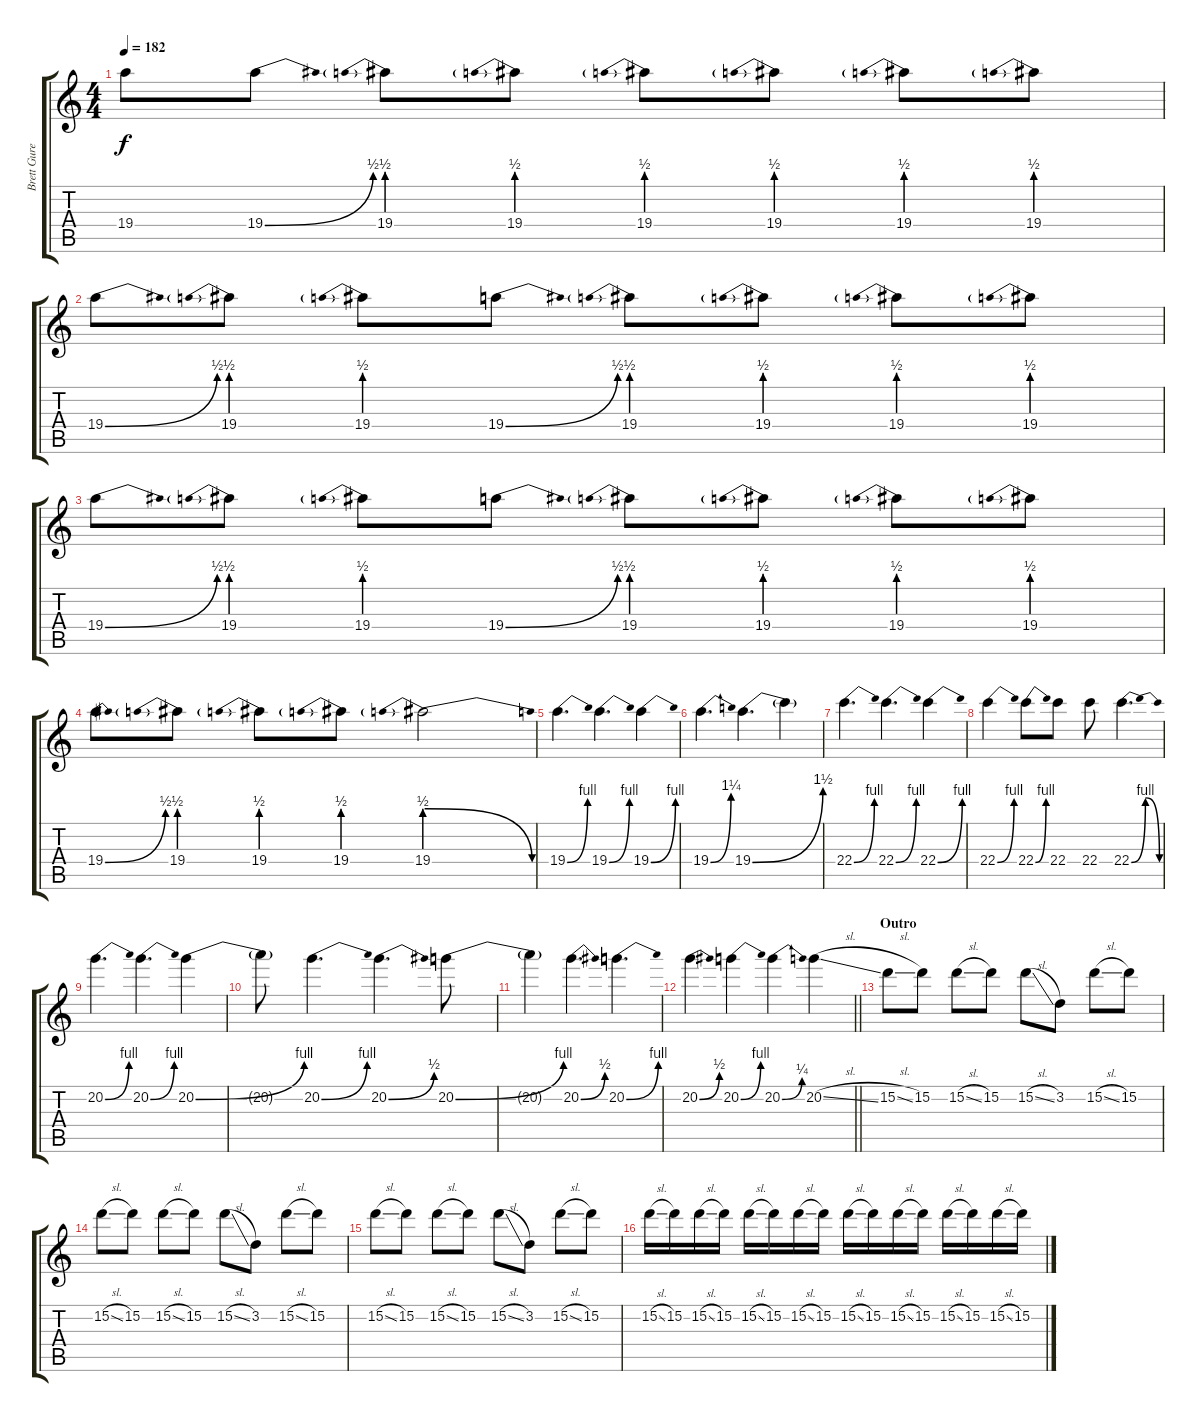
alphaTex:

\track ("Brett Gurewitz" "Brett Gure") {instrument overdrivenguitar}
\staff {score tabs}
\tuning (E4 B3 G3 D3 A2 E2) {hide}
\ts (4 4)
\tempo 182
\clef g2
\ks c
19.4.8{dy f} 19.4{be (bend 0 0 60 2)}.8 19.4{be (prebend 0 2 60 2)}.8 19.4{be (prebend 0 2 60 2)}.8 19.4{be (prebend 0 2 60 2)}.8 19.4{be (prebend 0 2 60 2)}.8 19.4{be (prebend 0 2 60 2)}.8 19.4{be (prebend 0 2 60 2)}.8 |
19.4{be (bend 0 0 60 2)}.8 19.4{be (prebend 0 2 60 2)}.8 19.4{be (prebend 0 2 60 2)}.8 19.4{be (bend 0 0 60 2)}.8 19.4{be (prebend 0 2 60 2)}.8 19.4{be (prebend 0 2 60 2)}.8 19.4{be (prebend 0 2 60 2)}.8 19.4{be (prebend 0 2 60 2)}.8 |
19.4{be (bend 0 0 60 2)}.8 19.4{be (prebend 0 2 60 2)}.8 19.4{be (prebend 0 2 60 2)}.8 19.4{be (bend 0 0 60 2)}.8 19.4{be (prebend 0 2 60 2)}.8 19.4{be (prebend 0 2 60 2)}.8 19.4{be (prebend 0 2 60 2)}.8 19.4{be (prebend 0 2 60 2)}.8 |
19.4{be (bend 0 0 60 2)}.8 19.4{be (prebend 0 2 60 2)}.8 19.4{be (prebend 0 2 60 2)}.8 19.4{be (prebend 0 2 60 2)}.8 19.4{be (prebendrelease 0 2 60 0)}.2 |
19.4{be (bend 0 0 60 4)}.4{d} 19.4{be (bend 0 0 60 4)}.4{d} 19.4{be (bend 0 0 60 4)}.4 |
19.4{be (bend 0 0 60 5)}.4{d} 19.4{be (bend 0 0 60 6)}.4{d} 19.4{t}.4 |
22.4{be (bend 0 0 60 4)}.4{d} 22.4{be (bend 0 0 60 4)}.4{d} 22.4{be (bend 0 0 60 4)}.4 |
22.4{be (bend 0 0 60 4)}.4 22.4{be (bend 0 0 60 4)}.8 22.4.8 22.4.8 22.4{be (bendrelease 0 0 15 4 45 4 60 0)}.4{d} |
20.2{be (bend 0 0 60 4)}.4{d} 20.2{be (bend 0 0 60 4)}.4{d} 20.2{be (bend 0 0 60 4)}.4 |
20.2{t}.8 20.2{be (bend 0 0 60 4)}.4{d} 20.2{be (bend 0 0 60 2)}.4{d} 20.2{be (bend 0 0 60 4)}.8 |
20.2{t}.4 20.2{be (bend 0 0 60 2)}.4{d} 20.2{be (bend 0 0 60 4)}.4{d} |
\barLineRight lightlight
20.2{be (bend 0 0 60 2)}.4 20.2{be (bend 0 0 60 4)}.4 20.2{be (bend 0 0 60 1)}.4 20.2{sl}.4 |
\section ("" "Outro")
15.2{sl}.8 15.2.8 15.2{sl}.8 15.2.8 15.2{sl}.8 3.2.8 15.2{sl}.8 15.2.8 |
15.2{sl}.8 15.2.8 15.2{sl}.8 15.2.8 15.2{sl}.8 3.2.8 15.2{sl}.8 15.2.8 |
15.2{sl}.8 15.2.8 15.2{sl}.8 15.2.8 15.2{sl}.8 3.2.8 15.2{sl}.8 15.2.8 |
15.2{sl}.16 15.2.16 15.2{sl}.16 15.2.16 15.2{sl}.16 15.2.16 15.2{sl}.16 15.2.16 15.2{sl}.16 15.2.16 15.2{sl}.16 15.2.16 15.2{sl}.16 15.2.16 15.2{sl}.16 15.2.16
